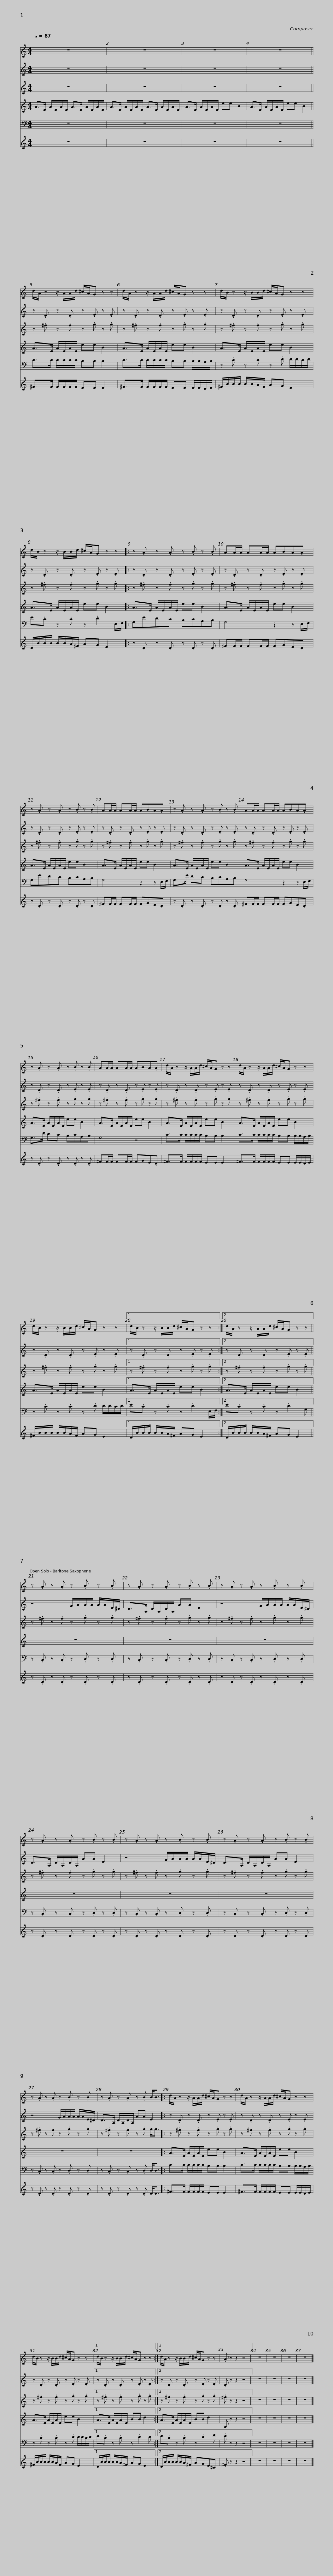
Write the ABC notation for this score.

X:1
%%score 1 2 3 4 5 6
L:1/8
Q:1/4=87
M:4/4
I:linebreak $
K:C
V:1 treble transpose=-2
V:2 treble transpose=-14
V:3 treble transpose=-14
V:4 treble transpose=-21
V:5 bass
V:6 treble transpose=-2
V:1
[K:C] z8 | z8 | z8 |$ z8 ||$ d/A/ z z/ A/A/d/ ^c/A/G z z | %5
 d/A/ z z/ A/A/d/ ^c/A/G z z |$ d/B/ z z/ B/B/d/ ^c/A/G z z | d/B/ z z/ B/B/d/ ^c/A/G z z |:$ z .A z .A z .B z .B | AA/A/ AA/A/ ABA.A | %10
 z .A z .A z .B z .B |$ AA/A/ AA/A/ ABA.A |$ z .A z .A z .B z .B | AA/A/ AA/A/ ABA.A | z .A z .A z .B z .B |$ %15
 AA/A/ AA/A/ ABA.A |$ d/A/ z z/ A/A/d/ ^c/A/G z z | d/A/ z z/ A/A/d/ ^c/A/G z z |$ d/B/ z z/ B/B/d/ ^c/A/G z z |1 d/B/ z z/ B/B/d/ ^c/A/G z z :|2$ %20
 d/A/ z z/ A/A/d/ ^c/A/G z z || z .A z .A z .B z .B | z .A z .A z .B z .B |$ z .A z .A z .B z .B |$ z .A z .A z .B z .B | %25
 z .A z .A z .B z .B | z .A z .A z .B z .B |$ z .A z .A z .B z .B |$ z .A z .A z .B B<B |: d/A/ z z/ A/A/d/ ^c/A/G z z |$ %30
 d/A/ z z/ A/A/d/ ^c/A/G z z | d/B/ z z/ B/B/d/ ^c/A/G z z |1$ d/B/ z z/ B/B/d/ ^c/A/G z z :|2 d/A/ z z/ B/B/d/ ^c/A/G z z | .A z z2 z4 || %35
 z8 | z8 |$ z8 | z8 |] %39
V:2
[K:C] z8 | z8 | z8 |$ z8 ||$ z .D z .D z .E z .E | %5
 z .D z .D z .E z .E |$ z .D z .D z .E z .E | z .D z .D z .E z .E |:$ z .D z .D z .E z .E | z .D z .D z .E z .E | %10
 z .D z .D z .E z .E |$ z .D z .D z .E z .E |$ z .D z .D z .E z .E | z .D z .D z .E z .E | z .D z .D z .E z .E |$ %15
 z .D z .D z .E z .E |$ z .D z .D z .E z .E | z .D z .D z .E z .E |$ z .D z .D z .E z .E |1 z .D z .D z .E z .E :|2$ %20
 z .D z .D z .E z .E || z4 G/A/A/A/ A/A/E/^D/ | D>A, D/A,/D/A,/ AA E2 |$ z4 G/A/A/A/ A/A/E/^D/ |$ D>A, D/A,/D/A,/ AA E2 | %25
 z4 G/A/A/A/ A/A/E/^D/ | D>A, D/A,/D/A,/ AA E2 |$ z4 G/A/A/A/ A/A/E/^D/ |$ D>A, D/A,/D/A,/ AA E2 |: z .D z .D z .E z .E |$ %30
 z .D z .D z .E z .E | z .D z .D z .E z .E |1$ z .D z .D z .E z .E :|2 z .D z .D z .E z .E | .D z z2 z4 || %35
 z8 | z8 |$ z8 | z8 |] %39
V:3
[K:C] z8 | z8 | z8 |$ z8 ||$ z .^f z .f z .g z .g | %5
 z .^f z .f z .g z .g |$ z .^f z .f z .g z .g | z .^f z .f z .g z .g |:$ z .^f z .f z .g z .g | z .^f z .f z .g z .g | %10
 z .^f z .f z .g z .g |$ z .^f z .f z .g z .g |$ z .^f z .f z .g z .g | z .^f z .f z .g z .g | z .^f z .f z .g z .g |$ %15
 z .^f z .f z .g z .g |$ z .^f z .f z .g z .g | z .^f z .f z .g z .g |$ z .^f z .f z .g z .g |1 z .^f z .f z .g z .g :|2$ %20
 z .^f z .f z .g z .g || z .^f z .f z .g z .g | z .^f z .f z .g z .g |$ z .^f z .f z .g z .g |$ z .^f z .f z .g z .g | %25
 z .^f z .f z .g z .g | z .^f z .f z .g z .g |$ z .^f z .f z .g z .g |$ z .^f z .f z .g g<g |: z .^f z .f z .g z .g |$ %30
 z .^f z .f z .g z .g | z .^f z .f z .g z .g |1$ z .^f z .f z .g z .g :|2 z .^f z .f z .g z .g | .^f z z2 z4 || %35
 z8 | z8 |$ z8 | z8 |] %39
V:4
[K:C] A>E A/E/A/E/ A>E A/E/A/E/ | A>E A/E/A/E/ A>E A/E/A/E/ | A>E A/E/A/E/ ee B2 |$ A>E A/E/A/E/ ee B2 ||$ A>E A/E/A/E/ ee B2 | %5
 A>E A/E/A/E/ ee B2 |$ A>E A/E/A/E/ ee B2 | A>E A/E/A/E/ ee B2 |:$ A>E A/E/A/E/ ee B2 | A>E A/E/A/E/ ee B2 | %10
 A>E A/E/A/E/ ee B2 |$ A>E A/E/A/E/ ee B2 |$ A>E A/E/A/E/ ee B2 | A>E A/E/A/E/ ee B2 | A>E A/E/A/E/ ee B2 |$ %15
 A>E A/E/A/E/ ee B2 |$ A>E A/E/A/E/ ee B2 | A>E A/E/A/E/ ee B2 |$ A>E A/E/A/E/ ee B2 |1 A>E A/E/A/E/ ee B2 :|2$ %20
 A>E A/E/A/E/ ee B2 || z8 | z8 |$ z8 |$ z8 | %25
 z8 | z8 |$ z8 |$ z8 |: A>E A/E/A/E/ ee B2 |$ %30
 A>E A/E/A/E/ ee B2 | A>E A/E/A/E/ ee B2 |1$ A>E A/E/A/E/ BB d2 :|2 A>E A/E/A/E/ BB d2 | A, z z2 z4 || %35
 z8 | z8 |$ z8 | z8 |] %39
V:5
 z8 | z8 | z8 |$ z8 ||$ C>C C/C/C/C/ B,B, B,2 | %5
 C>C C/C/C/C/ B,B, B,/B,/A,/B,/ |$ z .C z .C z .D D/D/C/D/ | E.C z .C z .D2 E,/F,/ |:$ G,EDC B,CA,B, | G,4 z2 z E,/F,/ | %10
 G,EDC B,CA,B, |$ G,4 z2 z E,/F,/ |$ G,>E DC B,CA,B, | G,4 z2 z E,/F,/ | G,>E DC B,CA,B, |$ %15
 G,4 z4 |$ C>C C/C/C/C/ B,B, B,2 | C>C C/C/C/C/ B,B, B,/B,/A,/B,/ |$ z .C z .C z .D D/D/C/D/ |1 E.C z .C z .D2 E,/F,/ :|2$ %20
 E.C z .C z .D2 G, || z .C, z .C, z .D, z .D, | z .C, z .C, z .D, z .D, |$ z .C, z .C, z .D, z .D, |$ z .C, z .C, z .D, z .D, | %25
 z .C, z .C, z .D, z .D, | z .C, z .C, z .D, z .D, |$ z .C, z .C, z .D, z .D, |$ z .C, z .C, z .D, D,<D, |: C>C C/C/C/C/ B,B, B,2 |$ %30
 C>C C/C/C/C/ B,B, B,/B,/A,/B,/ | z .C z .C z .D D/D/C/D/ |1$ E.C z .C z .D2 D :|2 E.C z .C z .D2 F | .E z z2 z4 || %35
 z8 | z8 |$ z8 | z8 |] %39
V:6
 z8 | z8 | z8 |$ z8 ||$ ^F>F F/F/F/F/ EE E2 | %5
 ^F>F F/F/F/F/ EE E/E/D/E/ |$ ^F/B/B/B/ B/B/A/F/ AG E2 | D/B/B/B/ B/B/A/^F/ AG E2 |:$ z .D z .D z .D z .D | ^FF/F/ FF/F/ FGE.D | %10
 z .D z .D z .D z .D |$ ^FF/F/ FF/F/ FGE.D |$ z .D z .D z .D z .D | ^FF/F/ FF/F/ FGE.D | z .D z .D z .D z .D |$ %15
 ^FF/F/ FF/F/ FGE.D |$ ^F>F F/F/F/F/ EE E2 | ^F>F F/F/F/F/ EE E/E/D/E/ |$ ^F/B/B/B/ B/B/A/F/ AG E2 |1 D/B/B/B/ B/B/A/^F/ AG E2 :|2$ %20
 D/B/B/B/ B/B/A/^F/ AG E2 || z .D z .D z .D z .D | z .D z .D z .D z .D |$ z .D z .D z .D z .D |$ z .D z .D z .D z .D | %25
 z .D z .D z .D z .D | z .D z .D z .D z .D |$ z .D z .D z .D z .D |$ z .D z .D z .D D<D |: ^F>F F/F/F/F/ EE E2 |$ %30
 ^F>F F/F/F/F/ EE E/E/D/E/ | ^F/B/B/B/ B/B/A/F/ AG E2 |1$ D/B/B/B/ B/B/A/^F/ AG E2 :|2 D/B/B/B/ B/B/A/^F/ AGE^C | .^F z z2 z4 || %35
 z8 | z8 |$ z8 | z8 |] %39
